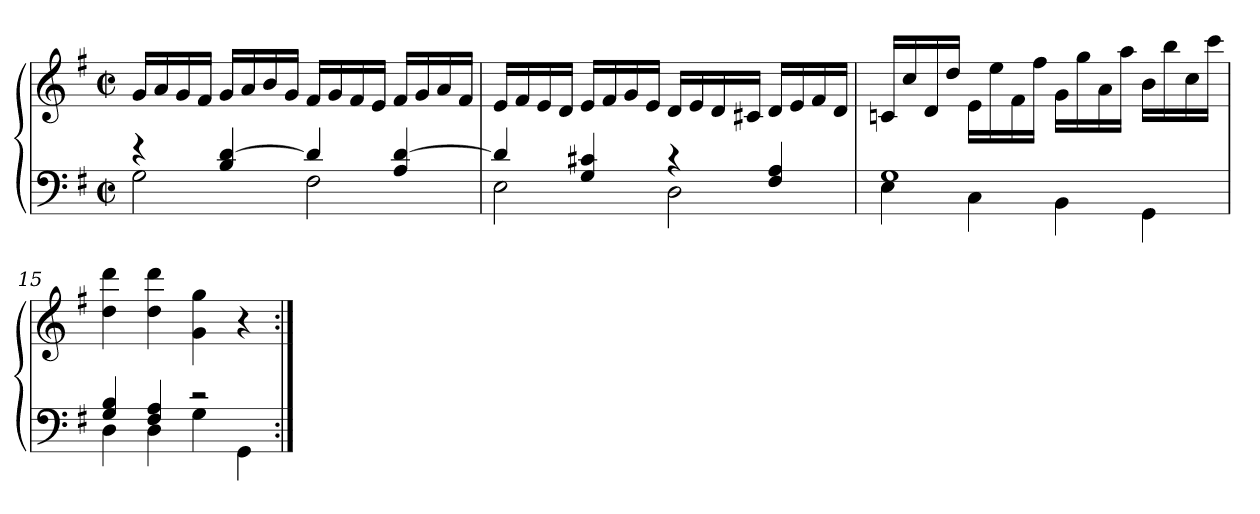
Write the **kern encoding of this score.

**kern	**kern
*part1	*part1
*staff2	*staff1
*clefF4	*clefG2
*k[f#]	*k[f#]
*G:	*G:
*M2/2	*M2/2
*met(c|)	*met(c|)
=	=
*^	*
4r	2G	16gLL
.	.	16a
.	.	16g
.	.	16f#JJ
4B [4d	.	16gLL
.	.	16a
.	.	16b
.	.	16gJJ
4d]	2F#	16f#LL
.	.	16g
.	.	16f#
.	.	16eJJ
4A [4d	.	16f#LL
.	.	16g
.	.	16a
.	.	16f#JJ
=13	=13	=13
4d]	2E	16eLL
.	.	16f#
.	.	16e
.	.	16dJJ
4G 4c#X	.	16eLL
.	.	16f#
.	.	16g
.	.	16eJJ
4r	2D	16dLL
.	.	16e
.	.	16d
.	.	16c#XJJ
4F# 4A	.	16dLL
.	.	16e
.	.	16f#
.	.	16dJJ
=14	=14	=14
1G	4E	16cnLL
.	.	16cc
.	.	16d
.	.	16ddJJ
.	4C	16eLL
.	.	16ee
.	.	16f#
.	.	16ff#JJ
.	4BB	16gLL
.	.	16gg
.	.	16a
.	.	16aaJJ
.	4GG	16bLL
.	.	16bb
.	.	16cc
.	.	16cccJJ
=15	=15	=15
4G 4B	4D	4dd 4ddd
4F# 4A	4D	4dd 4ddd
2r	4G	4g 4gg
.	4GG	4r
*v	*v	*
=:|!	=:|!
*-	*-
